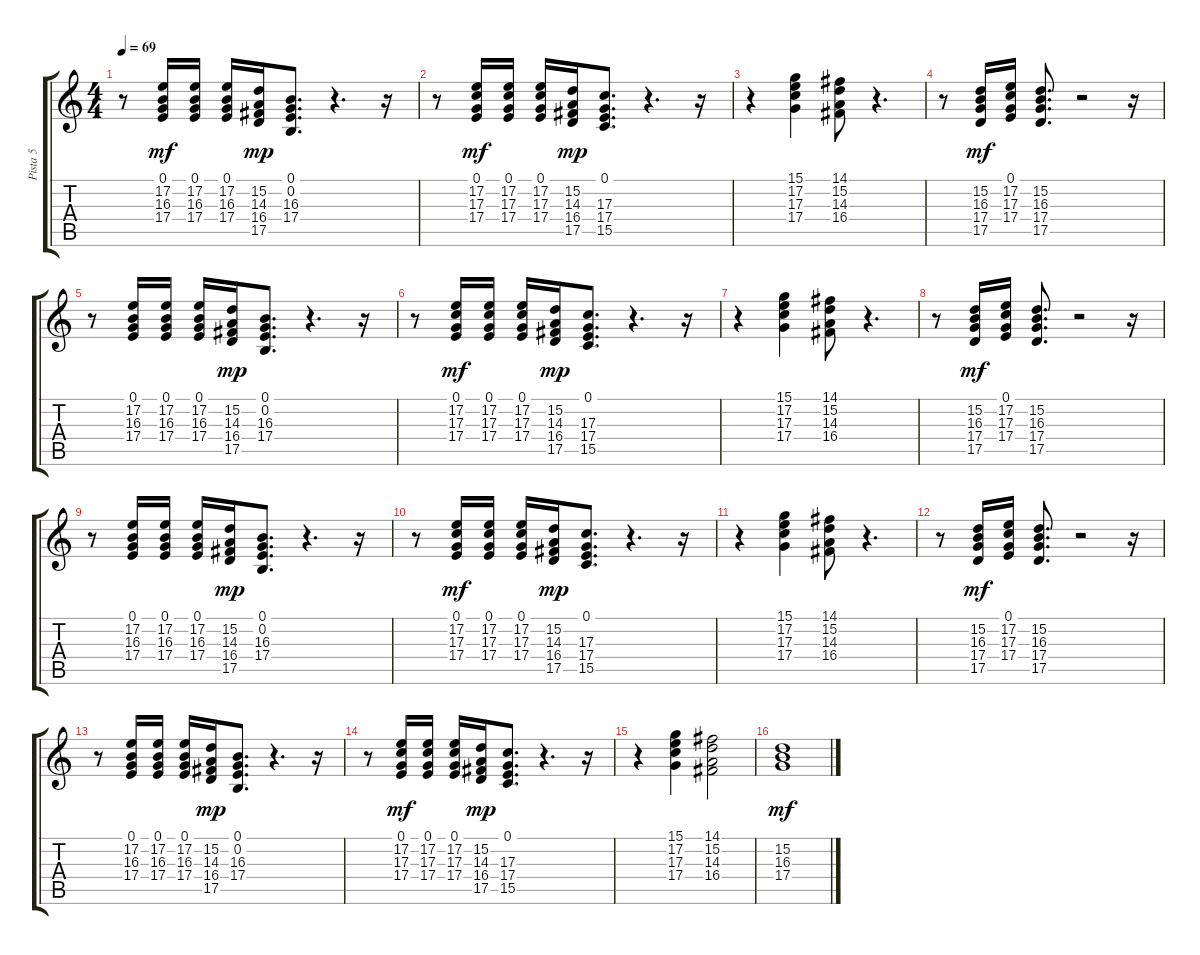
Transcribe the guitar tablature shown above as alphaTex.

\track ("Pista 5" "Pista 5") {instrument electricpiano1}
\staff {score tabs}
\tuning (E4 B3 G3 D3 A2 E2) {hide}
\ts (4 4)
\tempo 69
\clef g2
\ks c
r.8{dy mf} (0.1 17.2 16.3 17.4).16 (0.1 17.2 16.3 17.4).16 (0.1 17.2 16.3 17.4).16 (15.2 14.3 16.4 17.5).16{dy mp} (0.1 0.2 16.3 17.4).8{d} r.4{d} r.16 |
r.8 (0.1 17.2 17.3 17.4).16{dy mf} (0.1 17.2 17.3 17.4).16 (0.1 17.2 17.3 17.4).16 (15.2 14.3 16.4 17.5).16{dy mp} (0.1 17.3 17.4 15.5).8{d} r.4{d} r.16 |
r.4 (15.1 17.2 17.3 17.4).4 (14.1 15.2 14.3 16.4).8 r.4{d} |
r.8 (15.2 16.3 17.4 17.5).16{dy mf} (0.1 17.2 17.3 17.4).16 (15.2 16.3 17.4 17.5).8{d} r.2 r.16 |
r.8 (0.1 17.2 16.3 17.4).16 (0.1 17.2 16.3 17.4).16 (0.1 17.2 16.3 17.4).16 (15.2 14.3 16.4 17.5).16{dy mp} (0.1 0.2 16.3 17.4).8{d} r.4{d} r.16 |
r.8 (0.1 17.2 17.3 17.4).16{dy mf} (0.1 17.2 17.3 17.4).16 (0.1 17.2 17.3 17.4).16 (15.2 14.3 16.4 17.5).16{dy mp} (0.1 17.3 17.4 15.5).8{d} r.4{d} r.16 |
r.4 (15.1 17.2 17.3 17.4).4 (14.1 15.2 14.3 16.4).8 r.4{d} |
r.8 (15.2 16.3 17.4 17.5).16{dy mf} (0.1 17.2 17.3 17.4).16 (15.2 16.3 17.4 17.5).8{d} r.2 r.16 |
r.8 (0.1 17.2 16.3 17.4).16 (0.1 17.2 16.3 17.4).16 (0.1 17.2 16.3 17.4).16 (15.2 14.3 16.4 17.5).16{dy mp} (0.1 0.2 16.3 17.4).8{d} r.4{d} r.16 |
r.8 (0.1 17.2 17.3 17.4).16{dy mf} (0.1 17.2 17.3 17.4).16 (0.1 17.2 17.3 17.4).16 (15.2 14.3 16.4 17.5).16{dy mp} (0.1 17.3 17.4 15.5).8{d} r.4{d} r.16 |
r.4 (15.1 17.2 17.3 17.4).4 (14.1 15.2 14.3 16.4).8 r.4{d} |
r.8 (15.2 16.3 17.4 17.5).16{dy mf} (0.1 17.2 17.3 17.4).16 (15.2 16.3 17.4 17.5).8{d} r.2 r.16 |
r.8 (0.1 17.2 16.3 17.4).16 (0.1 17.2 16.3 17.4).16 (0.1 17.2 16.3 17.4).16 (15.2 14.3 16.4 17.5).16{dy mp} (0.1 0.2 16.3 17.4).8{d} r.4{d} r.16 |
r.8 (0.1 17.2 17.3 17.4).16{dy mf} (0.1 17.2 17.3 17.4).16 (0.1 17.2 17.3 17.4).16 (15.2 14.3 16.4 17.5).16{dy mp} (0.1 17.3 17.4 15.5).8{d} r.4{d} r.16 |
r.4 (15.1 17.2 17.3 17.4).4 (14.1 15.2 14.3 16.4).2 |
(15.2 16.3 17.4).1{dy mf}
